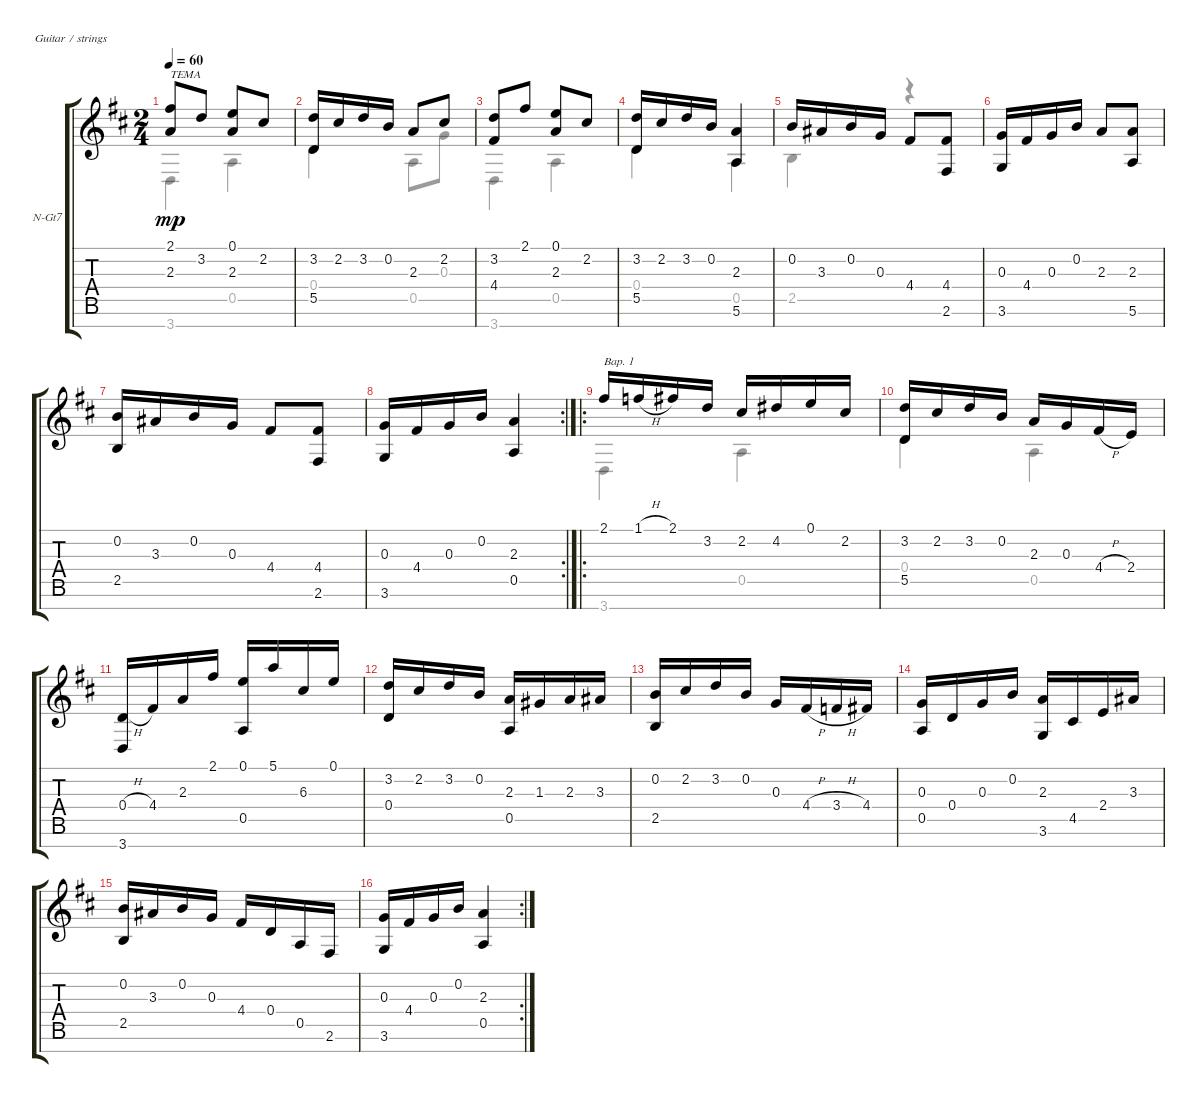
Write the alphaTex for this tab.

\defaultSystemsLayout 4
\bracketExtendMode groupsimilarinstruments
\firstSystemTrackNameOrientation horizontal
\otherSystemsTrackNameOrientation horizontal
\track ("Nylon Guitar" "N-Gt7") {instrument acousticguitarnylon}
\staff {score tabs}
\tuning (E4 B3 G3 D3 A2 E2 B1)
\voice
\ts (2 4)
\tempo 60
\clef g2
\ks d
(2.1 2.3).8{txt "ТЕМА" dy mp instrument acousticguitarnylon} 3.2.8 (0.1 2.3).8 2.2.8 |
(5.5 3.2).16 2.2.16 3.2.16 0.2.16 2.3.8 2.2.8 |
(3.2 4.4).8 2.1.8 (0.1 2.3).8 2.2.8 |
(5.5 3.2).16 2.2.16 3.2.16 0.2.16 (2.3 5.6).4 |
0.2.16 3.3.16 0.2.16 0.3.16 4.4.8 (4.4 2.6).8 |
(0.3 3.6).16 4.4.16 0.3.16 0.2.16 2.3.8 (2.3 5.6).8 |
(2.5 0.2).16 3.3.16 0.2.16 0.3.16 4.4.8 (4.4 2.6).8 |
\rc 2
(3.6 0.3).16 4.4.16 0.3.16 0.2.16 (2.3 0.5).4 |
\ro
2.1.16{txt "Вар. 1"} 1.1{h}.16 2.1.16 3.2.16 2.2.16 4.2.16 0.1.16 2.2.16 |
(5.5 3.2).16 2.2.16 3.2.16 0.2.16 2.3.16 0.3.16 4.4{h}.16 2.4.16 |
(0.4{h} 3.7).16 4.4.16 2.3.16 2.1.16 (0.1 0.5).16 5.1.16 6.3.16 0.1.16 |
(3.2 0.4).16 2.2.16 3.2.16 0.2.16 (2.3 0.5).16 1.3.16 2.3.16 3.3.16 |
(0.2 2.5).16 2.2.16 3.2.16 0.2.16 0.3.16 4.4{h}.16 3.4{h}.16 4.4.16 |
(0.3 0.5).16 0.4.16 0.3.16 0.2.16 (2.3 3.6).16 4.5.16 2.4.16 3.3.16 |
(0.2 2.5).16 3.3.16 0.2.16 0.3.16 4.4.16 0.4.16 0.5.16 2.6.16 |
\rc 2
(3.6 0.3).16 4.4.16 0.3.16 0.2.16 (2.3 0.5).4
\voice
\clef g2
\ottava regular
\simile none
\ks d
3.7.4{dy mp} 0.5.4 |
0.4.4 0.5.8 0.3.8 |
3.7.4 0.5.4 |
0.4.4 0.5.4 |
2.5.4 r.4 |
|
|
|
3.7.4 0.5.4 |
0.4.4 0.5.4 |
|
|
|
|
|
